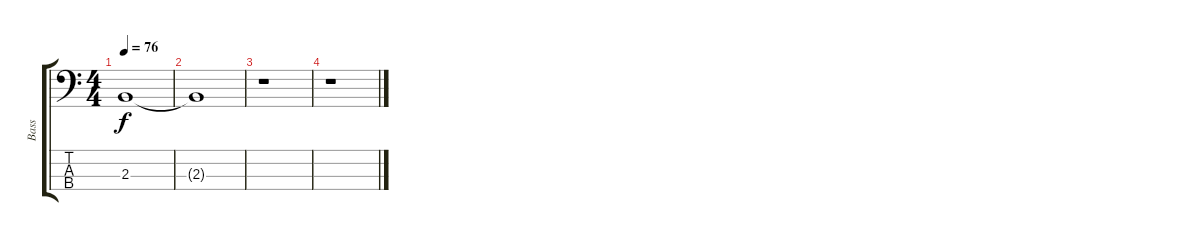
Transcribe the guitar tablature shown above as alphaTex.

\track ("Bass" "Bass") {instrument electricbassfinger}
\staff {score tabs}
\tuning (G2 D2 A1 E1) {hide}
\ts (4 4)
\tempo 76
\clef f4
\ks c
2.3.1{dy f} |
2.3{t}.1 |
r.1 |
r.1
